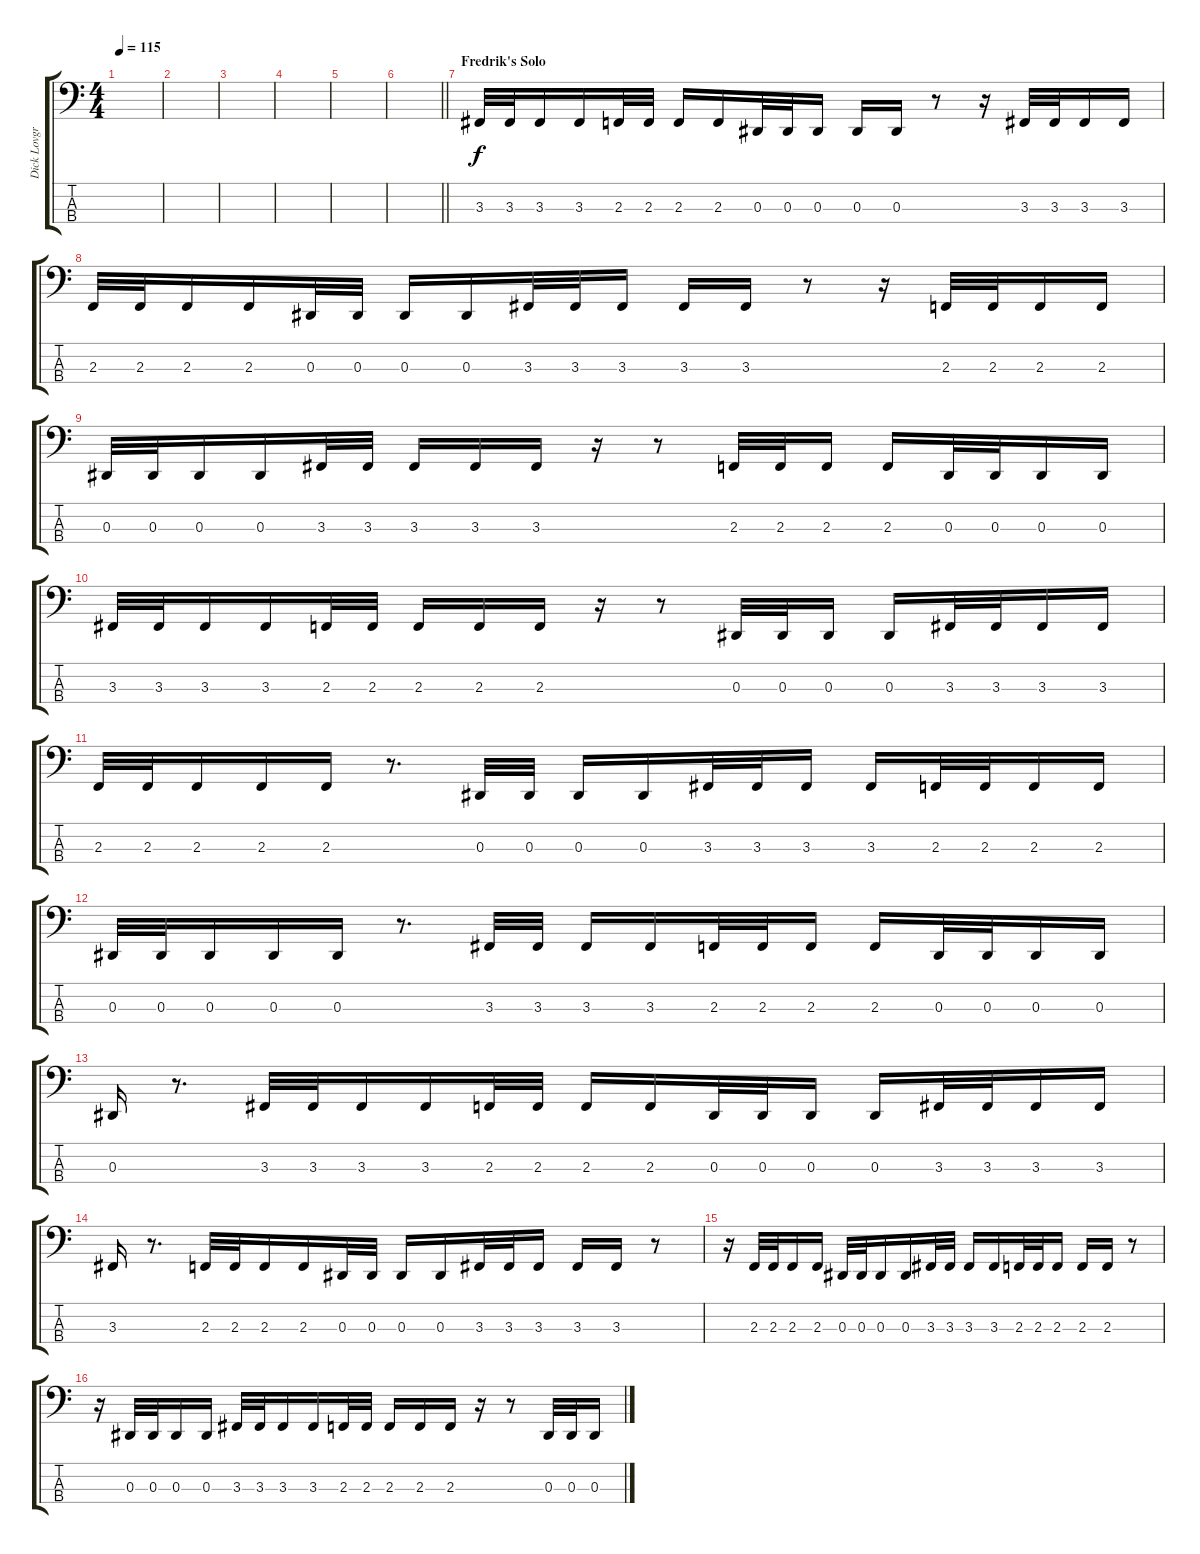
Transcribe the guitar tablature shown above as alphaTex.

\track ("Dick Lovgren (Bass)" "Dick Lovgr") {instrument slapbass2}
\staff {score tabs}
\tuning (Bb1 Ab1 Eb1 Db1) {hide}
\ts (4 4)
\tempo 115
\clef f4
\ks c
|
|
|
|
|
\barLineRight lightlight
|
\section ("" "Fredrik's Solo")
3.3.32 3.3.32 3.3.16 3.3.16 2.3.32 2.3.32 2.3.16 2.3.16 0.3.32 0.3.32 0.3.16 0.3.16 0.3.16 r.8 r.16 3.3.32 3.3.32 3.3.16 3.3.16 |
2.3.32 2.3.32 2.3.16 2.3.16 0.3.32 0.3.32 0.3.16 0.3.16 3.3.32 3.3.32 3.3.16 3.3.16 3.3.16 r.8 r.16 2.3.32 2.3.32 2.3.16 2.3.16 |
0.3.32 0.3.32 0.3.16 0.3.16 3.3.32 3.3.32 3.3.16 3.3.16 3.3.16 r.16 r.8 2.3.32 2.3.32 2.3.16 2.3.16 0.3.32 0.3.32 0.3.16 0.3.16 |
3.3.32 3.3.32 3.3.16 3.3.16 2.3.32 2.3.32 2.3.16 2.3.16 2.3.16 r.16 r.8 0.3.32 0.3.32 0.3.16 0.3.16 3.3.32 3.3.32 3.3.16 3.3.16 |
2.3.32 2.3.32 2.3.16 2.3.16 2.3.16 r.8{d} 0.3.32 0.3.32 0.3.16 0.3.16 3.3.32 3.3.32 3.3.16 3.3.16 2.3.32 2.3.32 2.3.16 2.3.16 |
0.3.32 0.3.32 0.3.16 0.3.16 0.3.16 r.8{d} 3.3.32 3.3.32 3.3.16 3.3.16 2.3.32 2.3.32 2.3.16 2.3.16 0.3.32 0.3.32 0.3.16 0.3.16 |
0.3.16 r.8{d} 3.3.32 3.3.32 3.3.16 3.3.16 2.3.32 2.3.32 2.3.16 2.3.16 0.3.32 0.3.32 0.3.16 0.3.16 3.3.32 3.3.32 3.3.16 3.3.16 |
3.3.16 r.8{d} 2.3.32 2.3.32 2.3.16 2.3.16 0.3.32 0.3.32 0.3.16 0.3.16 3.3.32 3.3.32 3.3.16 3.3.16 3.3.16 r.8 |
r.16 2.3.32 2.3.32 2.3.16 2.3.16 0.3.32 0.3.32 0.3.16 0.3.16 3.3.32 3.3.32 3.3.16 3.3.16 2.3.32 2.3.32 2.3.16 2.3.16 2.3.16 r.8 |
r.16 0.3.32 0.3.32 0.3.16 0.3.16 3.3.32 3.3.32 3.3.16 3.3.16 2.3.32 2.3.32 2.3.16 2.3.16 2.3.16 r.16 r.8 0.3.32 0.3.32 0.3.16
